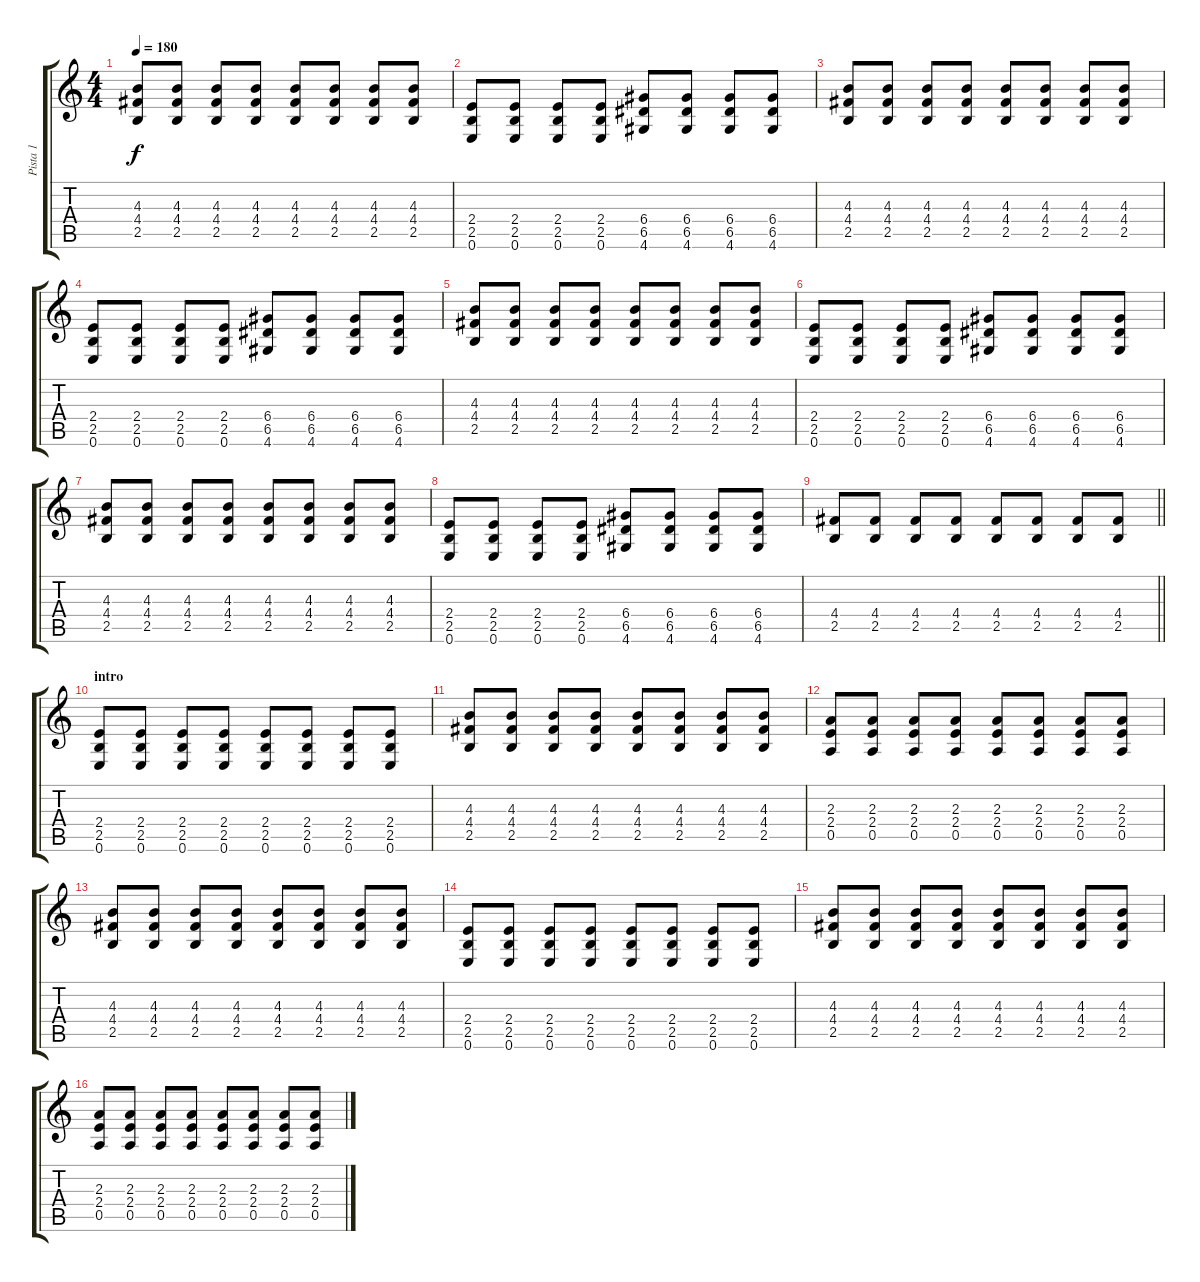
\track ("Pista 1" "Pista 1") {instrument distortionguitar}
\staff {score tabs}
\tuning (E4 B3 G3 D3 A2 E2) {hide}
\ts (4 4)
\tempo 180
\clef g2
\ks c
(4.3 4.4 2.5).8{dy f} (4.3 4.4 2.5).8 (4.3 4.4 2.5).8 (4.3 4.4 2.5).8 (4.3 4.4 2.5).8 (4.3 4.4 2.5).8 (4.3 4.4 2.5).8 (4.3 4.4 2.5).8 |
(2.4 2.5 0.6).8 (2.4 2.5 0.6).8 (2.4 2.5 0.6).8 (2.4 2.5 0.6).8 (6.4 6.5 4.6).8 (6.4 6.5 4.6).8 (6.4 6.5 4.6).8 (6.4 6.5 4.6).8 |
(4.3 4.4 2.5).8 (4.3 4.4 2.5).8 (4.3 4.4 2.5).8 (4.3 4.4 2.5).8 (4.3 4.4 2.5).8 (4.3 4.4 2.5).8 (4.3 4.4 2.5).8 (4.3 4.4 2.5).8 |
(2.4 2.5 0.6).8 (2.4 2.5 0.6).8 (2.4 2.5 0.6).8 (2.4 2.5 0.6).8 (6.4 6.5 4.6).8 (6.4 6.5 4.6).8 (6.4 6.5 4.6).8 (6.4 6.5 4.6).8 |
(4.3 4.4 2.5).8 (4.3 4.4 2.5).8 (4.3 4.4 2.5).8 (4.3 4.4 2.5).8 (4.3 4.4 2.5).8 (4.3 4.4 2.5).8 (4.3 4.4 2.5).8 (4.3 4.4 2.5).8 |
(2.4 2.5 0.6).8 (2.4 2.5 0.6).8 (2.4 2.5 0.6).8 (2.4 2.5 0.6).8 (6.4 6.5 4.6).8 (6.4 6.5 4.6).8 (6.4 6.5 4.6).8 (6.4 6.5 4.6).8 |
(4.3 4.4 2.5).8 (4.3 4.4 2.5).8 (4.3 4.4 2.5).8 (4.3 4.4 2.5).8 (4.3 4.4 2.5).8 (4.3 4.4 2.5).8 (4.3 4.4 2.5).8 (4.3 4.4 2.5).8 |
(2.4 2.5 0.6).8 (2.4 2.5 0.6).8 (2.4 2.5 0.6).8 (2.4 2.5 0.6).8 (6.4 6.5 4.6).8 (6.4 6.5 4.6).8 (6.4 6.5 4.6).8 (6.4 6.5 4.6).8 |
\barLineRight lightlight
(4.4 2.5).8 (4.4 2.5).8 (4.4 2.5).8 (4.4 2.5).8 (4.4 2.5).8 (4.4 2.5).8 (4.4 2.5).8 (4.4 2.5).8 |
\section ("" "intro")
(2.4 2.5 0.6).8 (2.4 2.5 0.6).8 (2.4 2.5 0.6).8 (2.4 2.5 0.6).8 (2.4 2.5 0.6).8 (2.4 2.5 0.6).8 (2.4 2.5 0.6).8 (2.4 2.5 0.6).8 |
(4.3 4.4 2.5).8 (4.3 4.4 2.5).8 (4.3 4.4 2.5).8 (4.3 4.4 2.5).8 (4.3 4.4 2.5).8 (4.3 4.4 2.5).8 (4.3 4.4 2.5).8 (4.3 4.4 2.5).8 |
(2.3 2.4 0.5).8 (2.3 2.4 0.5).8 (2.3 2.4 0.5).8 (2.3 2.4 0.5).8 (2.3 2.4 0.5).8 (2.3 2.4 0.5).8 (2.3 2.4 0.5).8 (2.3 2.4 0.5).8 |
(4.3 4.4 2.5).8 (4.3 4.4 2.5).8 (4.3 4.4 2.5).8 (4.3 4.4 2.5).8 (4.3 4.4 2.5).8 (4.3 4.4 2.5).8 (4.3 4.4 2.5).8 (4.3 4.4 2.5).8 |
(2.4 2.5 0.6).8 (2.4 2.5 0.6).8 (2.4 2.5 0.6).8 (2.4 2.5 0.6).8 (2.4 2.5 0.6).8 (2.4 2.5 0.6).8 (2.4 2.5 0.6).8 (2.4 2.5 0.6).8 |
(4.3 4.4 2.5).8 (4.3 4.4 2.5).8 (4.3 4.4 2.5).8 (4.3 4.4 2.5).8 (4.3 4.4 2.5).8 (4.3 4.4 2.5).8 (4.3 4.4 2.5).8 (4.3 4.4 2.5).8 |
(2.3 2.4 0.5).8 (2.3 2.4 0.5).8 (2.3 2.4 0.5).8 (2.3 2.4 0.5).8 (2.3 2.4 0.5).8 (2.3 2.4 0.5).8 (2.3 2.4 0.5).8 (2.3 2.4 0.5).8
